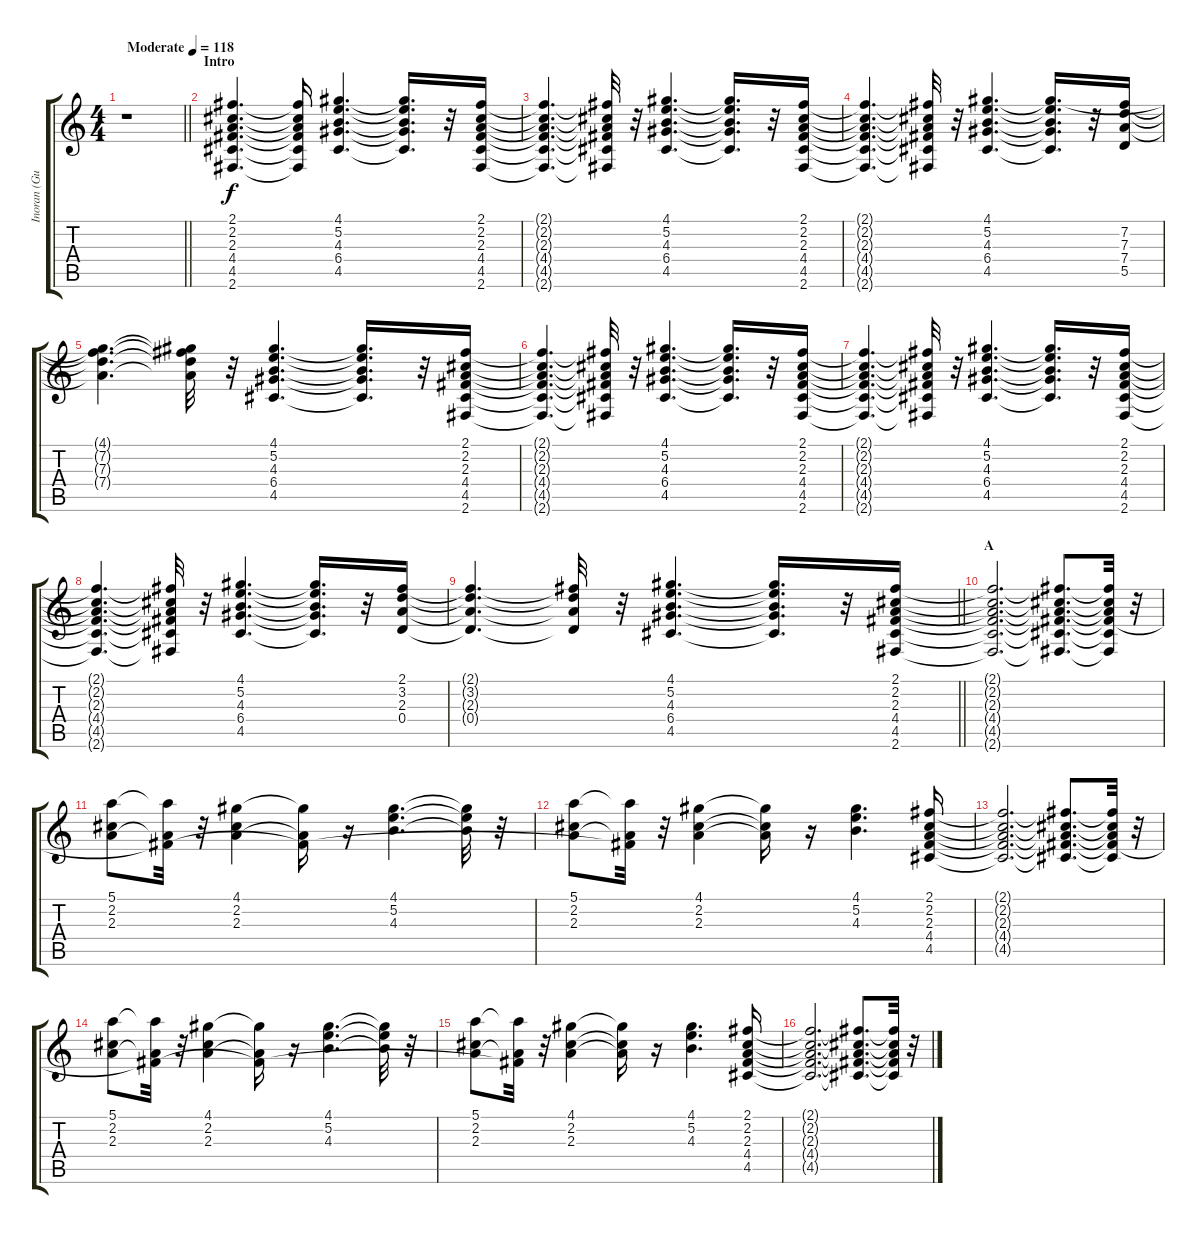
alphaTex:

\track ("Inoran (Guitar 3)" "Inoran (Gu") {instrument distortionguitar}
\staff {score tabs}
\tuning (E4 B3 G3 D3 A2 E2) {hide}
\ts (4 4)
\tempo (118 "Moderate")
\clef g2
\barLineRight lightlight
\ks c
r.1{dy f instrument distortionguitar} |
\section ("" "Intro")
(2.1 2.2 2.3 4.4 4.5 2.6).4{d} (2.1{t} 2.2{t} 2.3{t} 4.4{t} 4.5{t} 2.6{t}).16 (4.1 5.2 4.3 6.4 4.5).4{d} (4.1{t} 5.2{t} 4.3{t} 6.4{t} 4.5{t}).16{d} r.32 (2.1 2.2 2.3 4.4 4.5 2.6).16 |
(2.1{t} 2.2{t} 2.3{t} 4.4{t} 4.5{t} 2.6{t}).4{d} (2.1{t} 2.2{t} 2.3{t} 4.4{t} 4.5{t} 2.6{t}).32 r.32 (4.1 5.2 4.3 6.4 4.5).4{d} (4.1{t} 5.2{t} 4.3{t} 6.4{t} 4.5{t}).16{d} r.32 (2.1 2.2 2.3 4.4 4.5 2.6).16 |
(2.1{t} 2.2{t} 2.3{t} 4.4{t} 4.5{t} 2.6{t}).4{d} (2.1{t} 2.2{t} 2.3{t} 4.4{t} 4.5{t} 2.6{t}).32 r.32 (4.1 5.2 4.3 6.4 4.5).4{d} (4.1{t} 5.2{t} 4.3{t} 6.4{t} 4.5{t}).16{d} r.32 (7.2 7.3 7.4 5.5).16 |
(4.1{t} 7.2{t} 7.3{t} 7.4{t}).4{d} (4.1{t} 7.2{t} 7.3{t} 7.4{t}).32 r.32 (4.1 5.2 4.3 6.4 4.5).4{d} (4.1{t} 5.2{t} 4.3{t} 6.4{t} 4.5{t}).16{d} r.32 (2.1 2.2 2.3 4.4 4.5 2.6).16 |
(2.1{t} 2.2{t} 2.3{t} 4.4{t} 4.5{t} 2.6{t}).4{d} (2.1{t} 2.2{t} 2.3{t} 4.4{t} 4.5{t} 2.6{t}).32 r.32 (4.1 5.2 4.3 6.4 4.5).4{d} (4.1{t} 5.2{t} 4.3{t} 6.4{t} 4.5{t}).16{d} r.32 (2.1 2.2 2.3 4.4 4.5 2.6).16 |
(2.1{t} 2.2{t} 2.3{t} 4.4{t} 4.5{t} 2.6{t}).4{d} (2.1{t} 2.2{t} 2.3{t} 4.4{t} 4.5{t} 2.6{t}).32 r.32 (4.1 5.2 4.3 6.4 4.5).4{d} (4.1{t} 5.2{t} 4.3{t} 6.4{t} 4.5{t}).16{d} r.32 (2.1 2.2 2.3 4.4 4.5 2.6).16 |
(2.1{t} 2.2{t} 2.3{t} 4.4{t} 4.5{t} 2.6{t}).4{d} (2.1{t} 2.2{t} 2.3{t} 4.4{t} 4.5{t} 2.6{t}).32 r.32 (4.1 5.2 4.3 6.4 4.5).4{d} (4.1{t} 5.2{t} 4.3{t} 6.4{t} 4.5{t}).16{d} r.32 (2.1 3.2 2.3 0.4).16 |
\barLineRight lightlight
(2.1{t} 3.2{t} 2.3{t} 0.4{t}).4{d} (2.1{t} 3.2{t} 2.3{t} 0.4{t}).32 r.32 (4.1 5.2 4.3 6.4 4.5).4{d} (4.1{t} 5.2{t} 4.3{t} 6.4{t} 4.5{t}).16{d} r.32 (2.1 2.2 2.3 4.4 4.5 2.6).16 |
\section ("" "A")
(2.1{t} 2.2{t} 2.3{t} 4.4{t} 4.5{t} 2.6{t}).2{d} (2.1{t} 2.2{t} 2.3{t} 4.4{t} 4.5{t} 2.6{t}).8{d} (2.1{t} 2.2{t} 2.3{t} 4.4{t} 4.5{t} 2.6{t}).32 r.32 |
(5.1 2.2 2.3).8 (5.1{t} 2.3{t} 4.4{t}).32 r.32 (4.1 2.2 2.3).4 (4.1{t} 2.3{t} 4.4{t}).16 r.16 (4.1 5.2 4.3).4{d} (4.1{t} 5.2{t} 4.3{t}).32 r.32 |
(5.1 2.2 2.3).8 (5.1{t} 2.3{t} 4.4{t}).32 r.32 (4.1 2.2 2.3).4 (4.1{t} 2.2{t} 2.3{t}).16 r.16 (4.1 5.2 4.3).4{d} (2.1 2.2 2.3 4.4 4.5).16 |
(2.1{t} 2.2{t} 2.3{t} 4.4{t} 4.5{t}).2{d} (2.1{t} 2.2{t} 2.3{t} 4.4{t} 4.5{t}).8{d} (2.1{t} 2.2{t} 2.3{t} 4.4{t} 4.5{t}).32 r.32 |
(5.1 2.2 2.3).8 (5.1{t} 2.3{t} 4.4{t}).32 r.32 (4.1 2.2 2.3).4 (4.1{t} 2.3{t} 4.4{t}).16 r.16 (4.1 5.2 4.3).4{d} (4.1{t} 5.2{t} 4.3{t}).32 r.32 |
(5.1 2.2 2.3).8 (5.1{t} 2.3{t} 4.4{t}).32 r.32 (4.1 2.2 2.3).4 (4.1{t} 2.2{t} 2.3{t}).16 r.16 (4.1 5.2 4.3).4{d} (2.1 2.2 2.3 4.4 4.5).16 |
(2.1{t} 2.2{t} 2.3{t} 4.4{t} 4.5{t}).2{d} (2.1{t} 2.2{t} 2.3{t} 4.4{t} 4.5{t}).8{d} (2.1{t} 2.2{t} 2.3{t} 4.4{t} 4.5{t}).32 r.32
